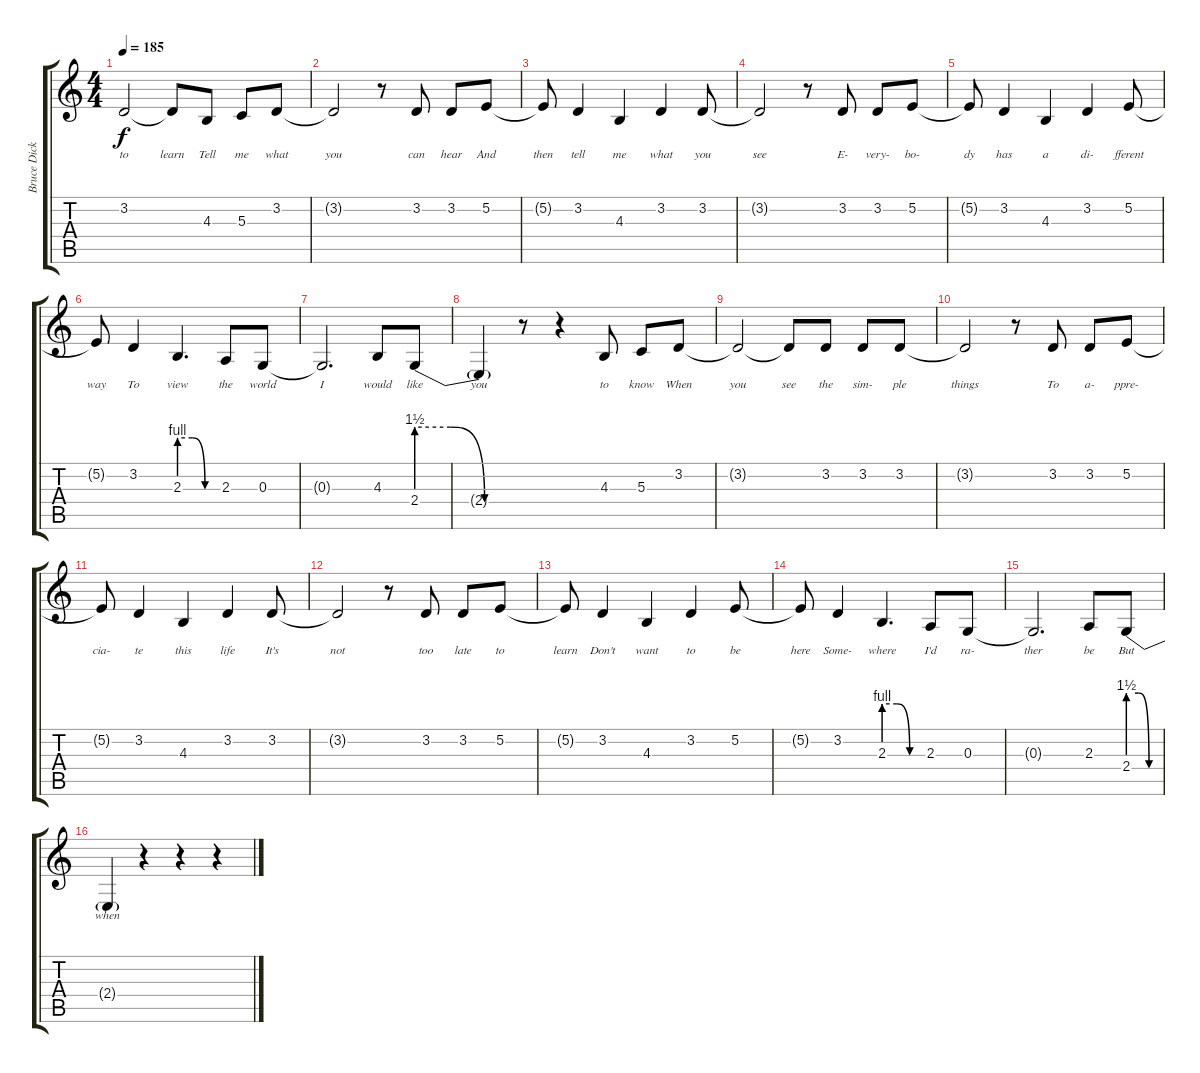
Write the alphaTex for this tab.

\track ("Bruce Dickinson" "Bruce Dick") {instrument lead2sawtooth}
\staff {score tabs}
\tuning (E4 B3 G3 D3 A2 E2) {hide}
\ts (4 4)
\tempo 185
\clef g2
\ks c
3.2{t}.2{lyrics (0 "to") lyrics (1 "") lyrics (2 "") lyrics (3 "") lyrics (4 "") dy f} 3.2{t}.8{lyrics (0 "learn") lyrics (1 "") lyrics (2 "") lyrics (3 "") lyrics (4 "")} 4.3.8{lyrics (0 "Tell") lyrics (1 "") lyrics (2 "") lyrics (3 "") lyrics (4 "")} 5.3.8{lyrics (0 "me") lyrics (1 "") lyrics (2 "") lyrics (3 "") lyrics (4 "")} 3.2.8{lyrics (0 "what") lyrics (1 "") lyrics (2 "") lyrics (3 "") lyrics (4 "")} |
3.2{t}.2{lyrics (0 "you") lyrics (1 "") lyrics (2 "") lyrics (3 "") lyrics (4 "")} r.8 3.2.8{lyrics (0 "can") lyrics (1 "") lyrics (2 "") lyrics (3 "") lyrics (4 "")} 3.2.8{lyrics (0 "hear") lyrics (1 "") lyrics (2 "") lyrics (3 "") lyrics (4 "")} 5.2.8{lyrics (0 "And") lyrics (1 "") lyrics (2 "") lyrics (3 "") lyrics (4 "")} |
5.2{t}.8{lyrics (0 "then") lyrics (1 "") lyrics (2 "") lyrics (3 "") lyrics (4 "")} 3.2.4{lyrics (0 "tell") lyrics (1 "") lyrics (2 "") lyrics (3 "") lyrics (4 "")} 4.3.4{lyrics (0 "me") lyrics (1 "") lyrics (2 "") lyrics (3 "") lyrics (4 "")} 3.2.4{lyrics (0 "what") lyrics (1 "") lyrics (2 "") lyrics (3 "") lyrics (4 "")} 3.2.8{lyrics (0 "you") lyrics (1 "") lyrics (2 "") lyrics (3 "") lyrics (4 "")} |
3.2{t}.2{lyrics (0 "see") lyrics (1 "") lyrics (2 "") lyrics (3 "") lyrics (4 "")} r.8 3.2.8{lyrics (0 "E-") lyrics (1 "") lyrics (2 "") lyrics (3 "") lyrics (4 "")} 3.2.8{lyrics (0 "very-") lyrics (1 "") lyrics (2 "") lyrics (3 "") lyrics (4 "")} 5.2.8{lyrics (0 "bo-") lyrics (1 "") lyrics (2 "") lyrics (3 "") lyrics (4 "")} |
5.2{t}.8{lyrics (0 "dy") lyrics (1 "") lyrics (2 "") lyrics (3 "") lyrics (4 "")} 3.2.4{lyrics (0 "has") lyrics (1 "") lyrics (2 "") lyrics (3 "") lyrics (4 "")} 4.3.4{lyrics (0 "a") lyrics (1 "") lyrics (2 "") lyrics (3 "") lyrics (4 "")} 3.2.4{lyrics (0 "di-") lyrics (1 "") lyrics (2 "") lyrics (3 "") lyrics (4 "")} 5.2.8{lyrics (0 "fferent") lyrics (1 "") lyrics (2 "") lyrics (3 "") lyrics (4 "")} |
5.2{t}.8{lyrics (0 "way") lyrics (1 "") lyrics (2 "") lyrics (3 "") lyrics (4 "")} 3.2.4{lyrics (0 "To") lyrics (1 "") lyrics (2 "") lyrics (3 "") lyrics (4 "")} 2.3{be (custom 0 4 20 4 40 0 60 0)}.4{d lyrics (0 "view") lyrics (1 "") lyrics (2 "") lyrics (3 "") lyrics (4 "")} 2.3.8{lyrics (0 "the") lyrics (1 "") lyrics (2 "") lyrics (3 "") lyrics (4 "")} 0.3.8{lyrics (0 "world") lyrics (1 "") lyrics (2 "") lyrics (3 "") lyrics (4 "")} |
0.3{t}.2{d lyrics (0 "I") lyrics (1 "") lyrics (2 "") lyrics (3 "") lyrics (4 "")} 4.3.8{lyrics (0 "would") lyrics (1 "") lyrics (2 "") lyrics (3 "") lyrics (4 "")} 2.4{be (custom 0 6 20 6 40 0 60 0)}.8{lyrics (0 "like") lyrics (1 "") lyrics (2 "") lyrics (3 "") lyrics (4 "")} |
2.4{t}.4{lyrics (0 "you") lyrics (1 "") lyrics (2 "") lyrics (3 "") lyrics (4 "")} r.8 r.4 4.3.8{lyrics (0 "to") lyrics (1 "") lyrics (2 "") lyrics (3 "") lyrics (4 "")} 5.3.8{lyrics (0 "know") lyrics (1 "") lyrics (2 "") lyrics (3 "") lyrics (4 "")} 3.2.8{lyrics (0 "When") lyrics (1 "") lyrics (2 "") lyrics (3 "") lyrics (4 "")} |
3.2{t}.2{lyrics (0 "you") lyrics (1 "") lyrics (2 "") lyrics (3 "") lyrics (4 "")} 3.2{t}.8{lyrics (0 "see") lyrics (1 "") lyrics (2 "") lyrics (3 "") lyrics (4 "")} 3.2.8{lyrics (0 "the") lyrics (1 "") lyrics (2 "") lyrics (3 "") lyrics (4 "")} 3.2.8{lyrics (0 "sim-") lyrics (1 "") lyrics (2 "") lyrics (3 "") lyrics (4 "")} 3.2.8{lyrics (0 "ple") lyrics (1 "") lyrics (2 "") lyrics (3 "") lyrics (4 "")} |
3.2{t}.2{lyrics (0 "things") lyrics (1 "") lyrics (2 "") lyrics (3 "") lyrics (4 "")} r.8 3.2.8{lyrics (0 "To") lyrics (1 "") lyrics (2 "") lyrics (3 "") lyrics (4 "")} 3.2.8{lyrics (0 "a-") lyrics (1 "") lyrics (2 "") lyrics (3 "") lyrics (4 "")} 5.2.8{lyrics (0 "ppre-") lyrics (1 "") lyrics (2 "") lyrics (3 "") lyrics (4 "")} |
5.2{t}.8{lyrics (0 "cia-") lyrics (1 "") lyrics (2 "") lyrics (3 "") lyrics (4 "")} 3.2.4{lyrics (0 "te") lyrics (1 "") lyrics (2 "") lyrics (3 "") lyrics (4 "")} 4.3.4{lyrics (0 "this") lyrics (1 "") lyrics (2 "") lyrics (3 "") lyrics (4 "")} 3.2.4{lyrics (0 "life") lyrics (1 "") lyrics (2 "") lyrics (3 "") lyrics (4 "")} 3.2.8{lyrics (0 "It's") lyrics (1 "") lyrics (2 "") lyrics (3 "") lyrics (4 "")} |
3.2{t}.2{lyrics (0 "not") lyrics (1 "") lyrics (2 "") lyrics (3 "") lyrics (4 "")} r.8 3.2.8{lyrics (0 "too") lyrics (1 "") lyrics (2 "") lyrics (3 "") lyrics (4 "")} 3.2.8{lyrics (0 "late") lyrics (1 "") lyrics (2 "") lyrics (3 "") lyrics (4 "")} 5.2.8{lyrics (0 "to") lyrics (1 "") lyrics (2 "") lyrics (3 "") lyrics (4 "")} |
5.2{t}.8{lyrics (0 "learn") lyrics (1 "") lyrics (2 "") lyrics (3 "") lyrics (4 "")} 3.2.4{lyrics (0 "Don't") lyrics (1 "") lyrics (2 "") lyrics (3 "") lyrics (4 "")} 4.3.4{lyrics (0 "want") lyrics (1 "") lyrics (2 "") lyrics (3 "") lyrics (4 "")} 3.2.4{lyrics (0 "to") lyrics (1 "") lyrics (2 "") lyrics (3 "") lyrics (4 "")} 5.2.8{lyrics (0 "be") lyrics (1 "") lyrics (2 "") lyrics (3 "") lyrics (4 "")} |
5.2{t}.8{lyrics (0 "here") lyrics (1 "") lyrics (2 "") lyrics (3 "") lyrics (4 "")} 3.2.4{lyrics (0 "Some-") lyrics (1 "") lyrics (2 "") lyrics (3 "") lyrics (4 "")} 2.3{be (custom 0 4 20 4 40 0 60 0)}.4{d lyrics (0 "where") lyrics (1 "") lyrics (2 "") lyrics (3 "") lyrics (4 "")} 2.3.8{lyrics (0 "I'd") lyrics (1 "") lyrics (2 "") lyrics (3 "") lyrics (4 "")} 0.3.8{lyrics (0 "ra-") lyrics (1 "") lyrics (2 "") lyrics (3 "") lyrics (4 "")} |
0.3{t}.2{d lyrics (0 "ther") lyrics (1 "") lyrics (2 "") lyrics (3 "") lyrics (4 "")} 2.3.8{lyrics (0 "be") lyrics (1 "") lyrics (2 "") lyrics (3 "") lyrics (4 "")} 2.4{be (custom 0 6 20 6 40 0 60 0)}.8{lyrics (0 "But") lyrics (1 "") lyrics (2 "") lyrics (3 "") lyrics (4 "")} |
2.4{t}.4{lyrics (0 "when") lyrics (1 "") lyrics (2 "") lyrics (3 "") lyrics (4 "")} r.4 r.4 r.4
